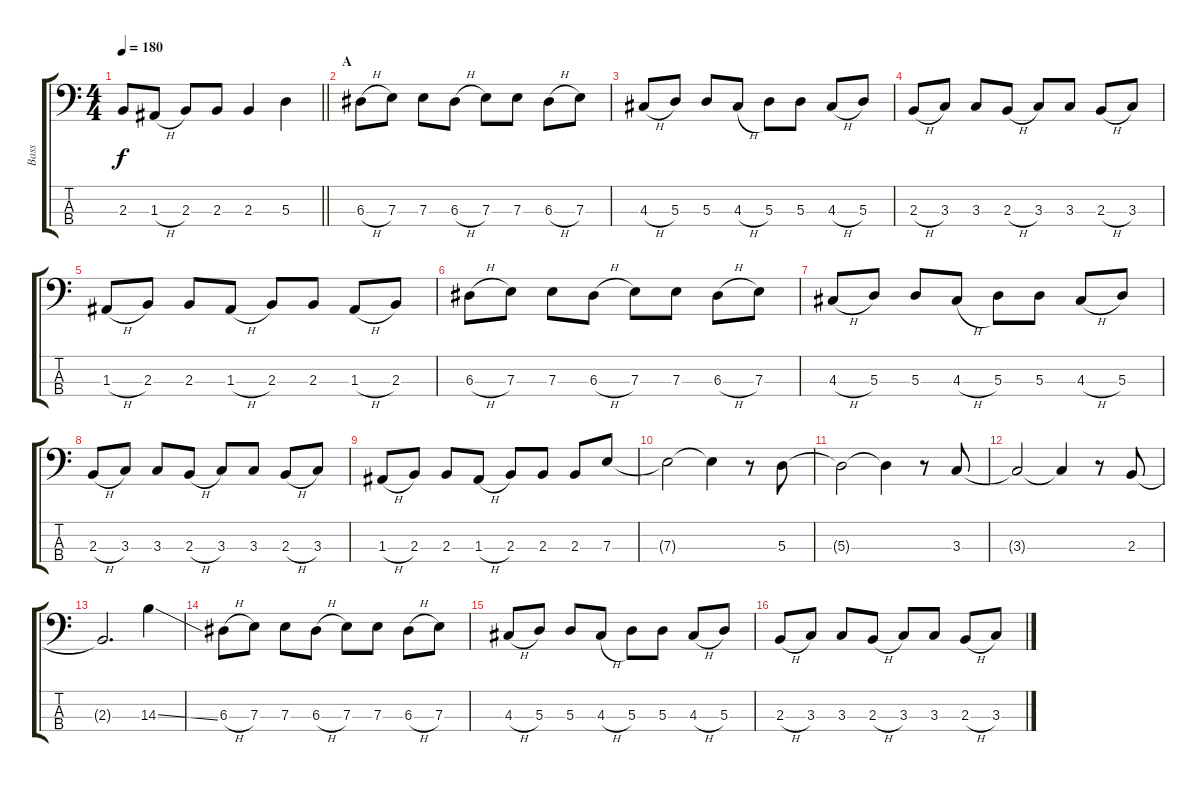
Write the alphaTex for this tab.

\track ("Bass" "Bass") {instrument electricbassfinger}
\staff {score tabs}
\tuning (G2 D2 A1 E1) {hide}
\ts (4 4)
\tempo 180
\clef f4
\barLineRight lightlight
\ks c
2.3.8{dy f} 1.3{h}.8 2.3.8 2.3.8 2.3.4 5.3.4 |
\section ("" "A")
6.3{h}.8 7.3.8 7.3.8 6.3{h}.8 7.3.8 7.3.8 6.3{h}.8 7.3.8 |
4.3{h}.8 5.3.8 5.3.8 4.3{h}.8 5.3.8 5.3.8 4.3{h}.8 5.3.8 |
2.3{h}.8 3.3.8 3.3.8 2.3{h}.8 3.3.8 3.3.8 2.3{h}.8 3.3.8 |
1.3{h}.8 2.3.8 2.3.8 1.3{h}.8 2.3.8 2.3.8 1.3{h}.8 2.3.8 |
6.3{h}.8 7.3.8 7.3.8 6.3{h}.8 7.3.8 7.3.8 6.3{h}.8 7.3.8 |
4.3{h}.8 5.3.8 5.3.8 4.3{h}.8 5.3.8 5.3.8 4.3{h}.8 5.3.8 |
2.3{h}.8 3.3.8 3.3.8 2.3{h}.8 3.3.8 3.3.8 2.3{h}.8 3.3.8 |
1.3{h}.8 2.3.8 2.3.8 1.3{h}.8 2.3.8 2.3.8 2.3.8 7.3.8 |
7.3{t}.2 7.3{t}.4 r.8 5.3.8 |
5.3{t}.2 5.3{t}.4 r.8 3.3.8 |
3.3{t}.2 3.3{t}.4 r.8 2.3.8 |
2.3{t}.2{d} 14.3{ss}.4 |
6.3{h}.8 7.3.8 7.3.8 6.3{h}.8 7.3.8 7.3.8 6.3{h}.8 7.3.8 |
4.3{h}.8 5.3.8 5.3.8 4.3{h}.8 5.3.8 5.3.8 4.3{h}.8 5.3.8 |
2.3{h}.8 3.3.8 3.3.8 2.3{h}.8 3.3.8 3.3.8 2.3{h}.8 3.3.8
